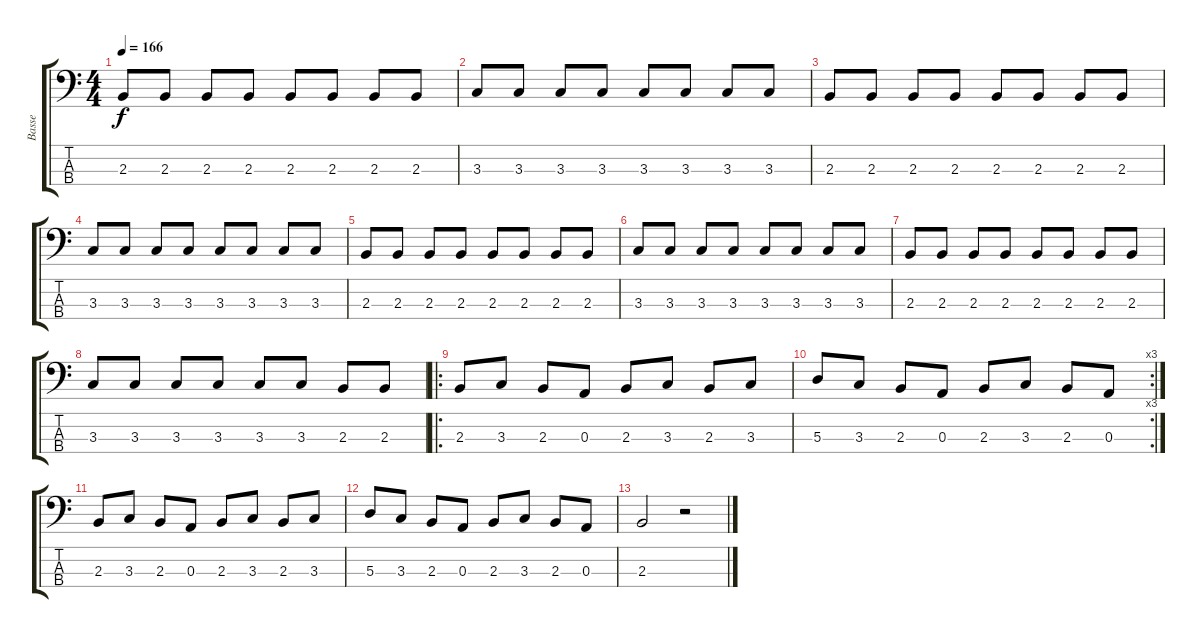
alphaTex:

\track ("Basse" "Basse") {instrument electricbassfinger}
\staff {score tabs}
\tuning (G2 D2 A1 E1) {hide}
\ts (4 4)
\tempo 166
\clef f4
\ks c
2.3.8{dy f} 2.3.8 2.3.8 2.3.8 2.3.8 2.3.8 2.3.8 2.3.8 |
3.3.8 3.3.8 3.3.8 3.3.8 3.3.8 3.3.8 3.3.8 3.3.8 |
2.3.8 2.3.8 2.3.8 2.3.8 2.3.8 2.3.8 2.3.8 2.3.8 |
3.3.8 3.3.8 3.3.8 3.3.8 3.3.8 3.3.8 3.3.8 3.3.8 |
2.3.8 2.3.8 2.3.8 2.3.8 2.3.8 2.3.8 2.3.8 2.3.8 |
3.3.8 3.3.8 3.3.8 3.3.8 3.3.8 3.3.8 3.3.8 3.3.8 |
2.3.8 2.3.8 2.3.8 2.3.8 2.3.8 2.3.8 2.3.8 2.3.8 |
3.3.8 3.3.8 3.3.8 3.3.8 3.3.8 3.3.8 2.3.8 2.3.8 |
\ro
2.3.8 3.3.8 2.3.8 0.3.8 2.3.8 3.3.8 2.3.8 3.3.8 |
\rc 3
5.3.8 3.3.8 2.3.8 0.3.8 2.3.8 3.3.8 2.3.8 0.3.8 |
2.3.8 3.3.8 2.3.8 0.3.8 2.3.8 3.3.8 2.3.8 3.3.8 |
5.3.8 3.3.8 2.3.8 0.3.8 2.3.8 3.3.8 2.3.8 0.3.8 |
2.3.2 r.2
